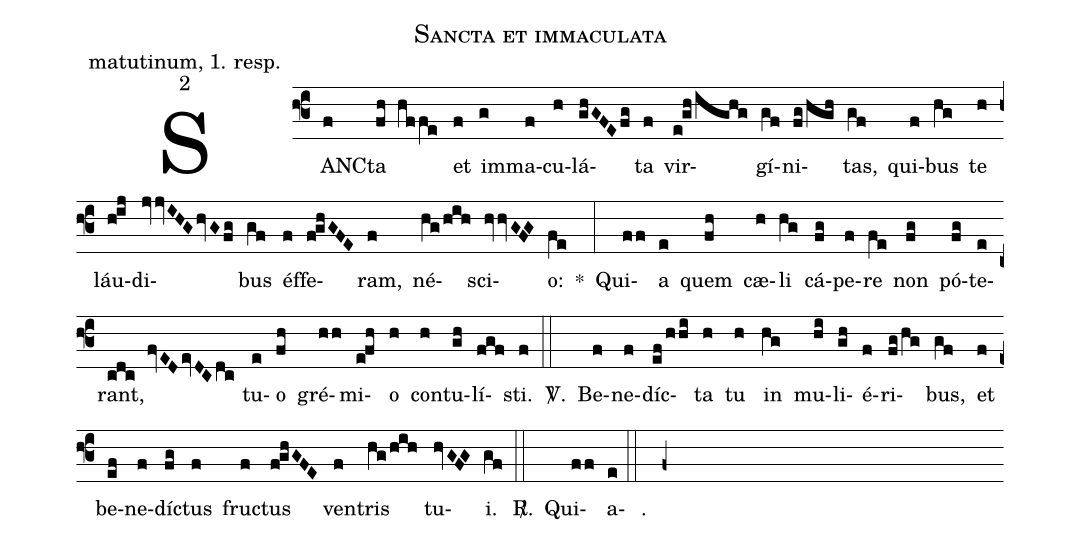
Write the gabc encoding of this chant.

name: Sancta et immaculata;
office-part: matutinum, 1. resp.;
mode: 2;
%%
(f3)
SANC(f)ta(fh hf/fe) et(f) im(g)ma(f)cu(h)lá(ghGFE/fg)ta(f)
vir(e!gh/ighg)gí(gf)ni(fg/hgh)tas,(gf)
qui(f)bus(hg) te(h) láu(h!ij)di(jvjvIHGhvGfg)bus(gf)
éf(f)fe(f!ghGFE)ram,(f)
né(hg/hih)sci(hvhvGFG)o:(fe) *(:)
Qui(ff)a(e) quem(fh) cæ(h)li(hg) cá(fg)pe(f)re(fe)
non(fg) pó(fg)te(e)rant,(cdc fvEDevDC/dc)
tu(e)o(fh) gré(hh)mi(e!fh)o(h) con(h)tu(gh)lí(fgf)sti.(f) (::)

<sp>V/</sp>.()
Be(f)ne(f)díc(ef/h/hi)ta(h) tu(h) in(hg) mu(hi)li(gh)é(f)ri(fg/hg)bus,(gf)
et(f) be(ef)ne(f)díc(fg)tus(f) fruc(f)tus(f!ghGFE)
ven(f)tris(hg/hih) tu(hvGFG)i.(gf) (::)

<sp>R/</sp>.()
Qui(ff)a(e). (:: f+)
